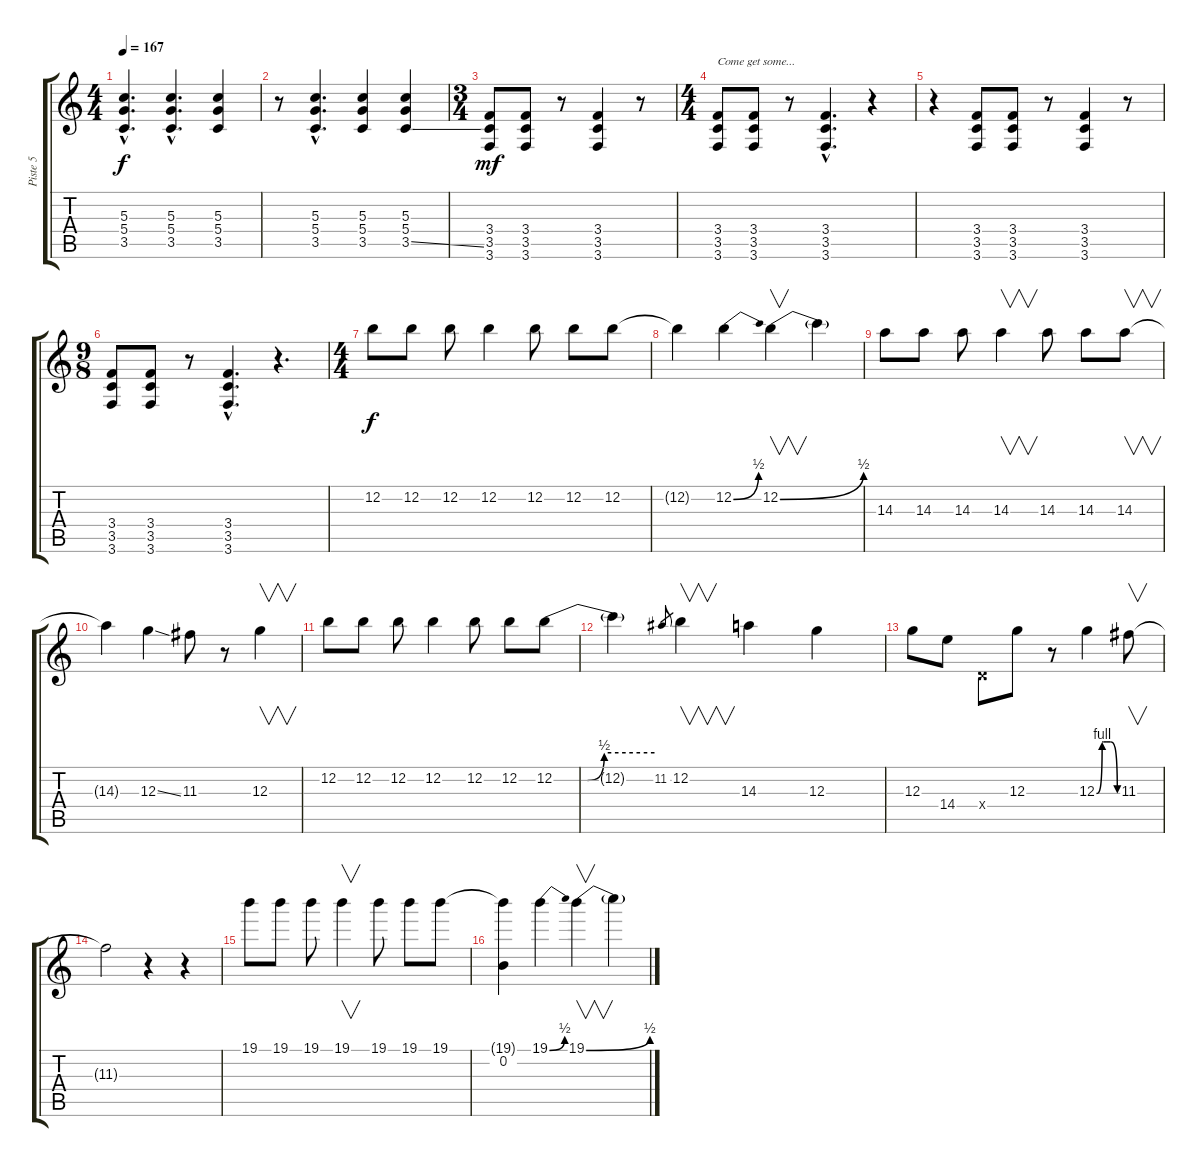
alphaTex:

\track ("Piste 5" "Piste 5") {instrument distortionguitar}
\staff {score tabs}
\tuning (E4 B3 G3 D3 A2 D2) {hide}
\ts (4 4)
\tempo 167
\clef g2
\ks c
(5.3{hac} 5.4{hac} 3.5{hac}).4{d dy f} (5.3{hac} 5.4{hac} 3.5{hac}).4{d} (5.3 5.4 3.5).4 |
r.8 (5.3{hac} 5.4{hac} 3.5{hac}).4{d} (5.3 5.4 3.5).4 (5.3 5.4 3.5{ss}).4 |
\ts (3 4)
(3.4 3.5 3.6).8{dy mf instrument overdrivenguitar} (3.4 3.5 3.6).8 r.8 (3.4 3.5 3.6).4 r.8 |
\ts (4 4)
(3.4 3.5 3.6).8{txt "Come get some..."} (3.4 3.5 3.6).8 r.8 (3.4{hac} 3.5{hac} 3.6{hac}).4{d} r.4 |
r.4 (3.4 3.5 3.6).8 (3.4 3.5 3.6).8 r.8 (3.4 3.5 3.6).4 r.8 |
\ts (9 8)
(3.4 3.5 3.6).8 (3.4 3.5 3.6).8 r.8 (3.4{hac} 3.5{hac} 3.6{hac}).4{d} r.4{d} |
\ts (4 4)
12.2.8{dy f volume 15} 12.2.8 12.2.8 12.2.4 12.2.8 12.2.8 12.2.8 |
12.2{t}.4 12.2{be (bend 0 0 60 2)}.4 12.2{be (bend 0 0 60 2)}.4{v} 12.2{t}.4 |
14.3.8 14.3.8 14.3.8 14.3.4{v} 14.3.8 14.3.8 14.3.8{v} |
14.3{t}.4 12.3{ss}.4 11.3.8 r.8 12.3.4{v} |
12.2.8 12.2.8 12.2.8 12.2.4 12.2.8 12.2.8 12.2{be (custom 0 0 20 0 30 2 60 2)}.8 |
12.2{t}.4 11.2.8{gr} 12.2.4{v} 14.3.4 12.3.4 |
12.3.8 14.4.8 0.4{x}.8 12.3.8 r.8 12.3{be (custom 0 0 16 4 20 4 30 4 40 4 60 0)}.4 11.3.8{v} |
11.3{t}.2 r.4 r.4 |
19.1.8{volume 13} 19.1.8 19.1.8 19.1.4{v} 19.1.8 19.1.8 19.1.8 |
(19.1{t} 0.2).4 19.1{be (bend 0 0 60 2)}.4 19.1{be (bend 0 0 60 2)}.4{v} 19.1{t}.4
